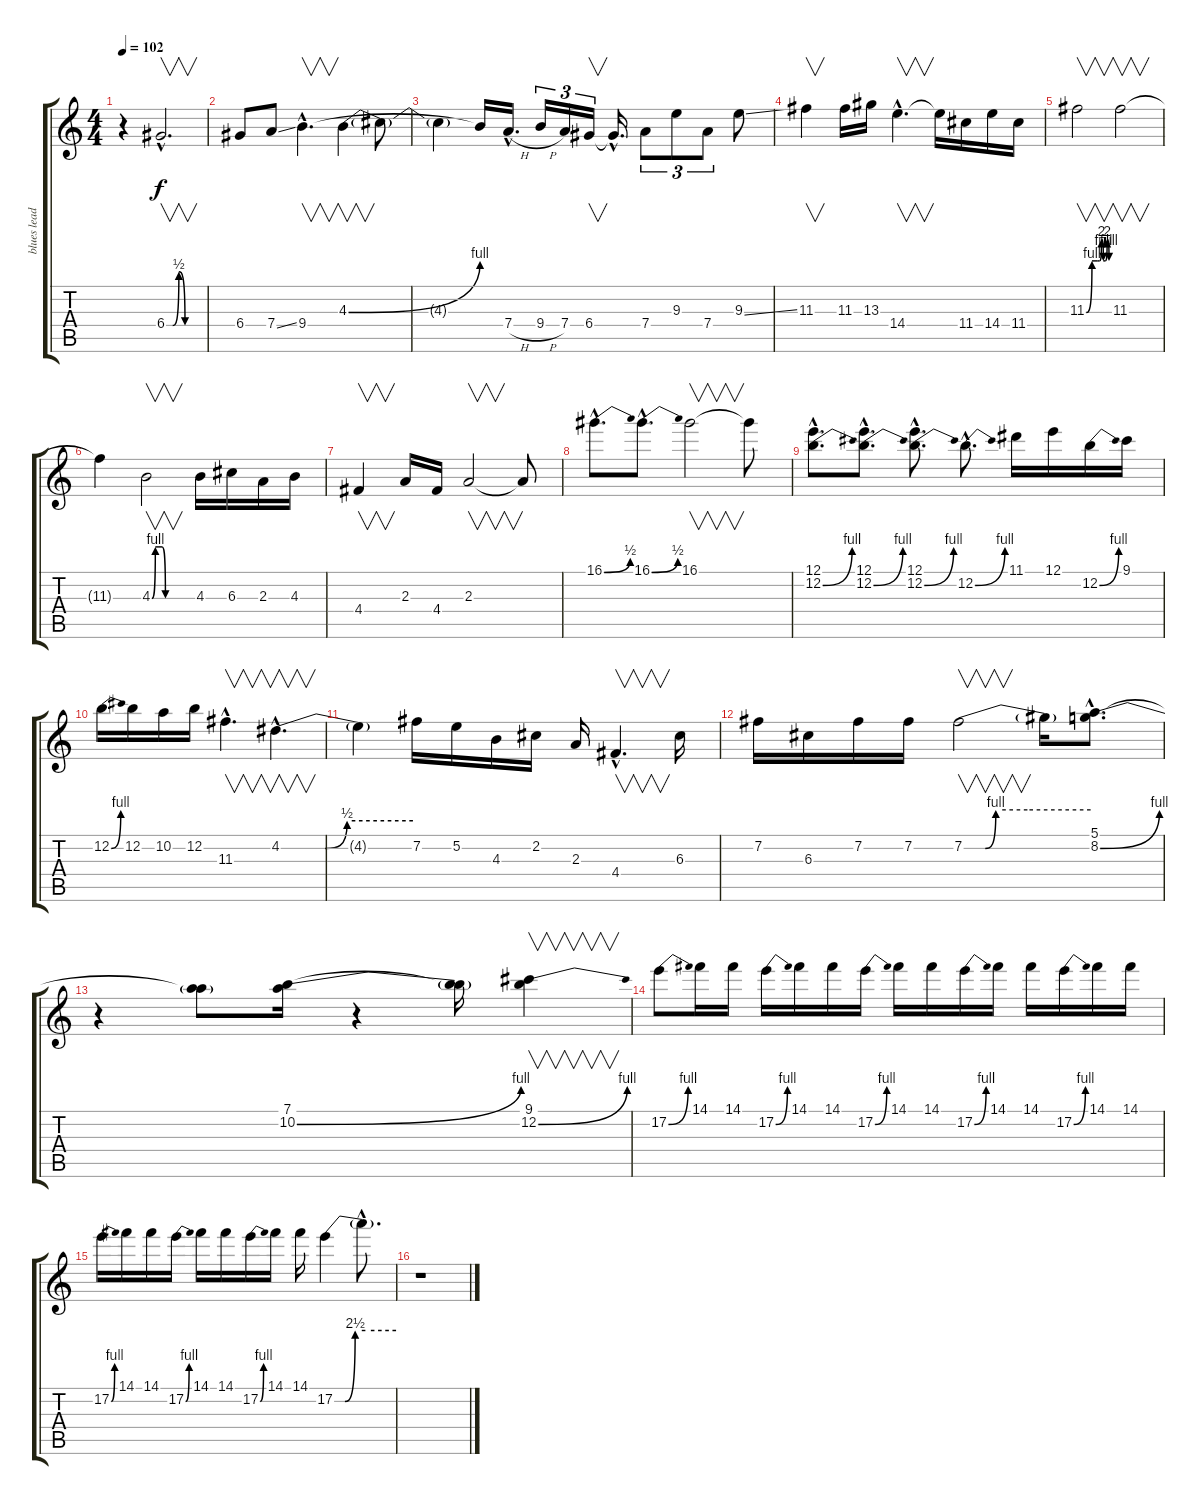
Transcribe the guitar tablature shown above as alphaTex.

\track ("blues lead" "blues lead") {instrument distortionguitar}
\staff {score tabs}
\tuning (E4 B3 G3 D3 A2 E2) {hide}
\ts (4 4)
\tempo 102
\clef g2
\ks c
r.4{dy f} 6.4{be (custom 0 0 10 0 20 2 30 0 35 0 45 0 60 0) hac}.2{v d} |
6.4.8 7.4{ss}.8 9.4{hac}.4{v d} 4.3{be (bend 0 0 60 4)}.4{v} 4.3{t}.8 |
4.3{t}.4 9.4{t}.16 7.4{h hac}.16{d} 9.4{h}.16{tu (3 2)} 7.4.16{tu (3 2)} 6.4.16{v tu (3 2)} 6.4{hac t}.16{d} 7.4.8{tu (3 2)} 9.3.8{tu (3 2)} 7.4.8{tu (3 2)} 9.3{ss}.8 |
11.3.4{v} 11.3.16 13.3.16 14.4{hac}.4{v d} 14.4{t}.16 11.4.16 14.4.16 11.4.16 |
11.3{be (custom 0 0 15 4 30 4 35 4 40 8 45 4 50 4 55 8 60 4)}.2{v} 11.3.2{v} |
11.3{t}.4 4.3{be (custom 0 0 5 4 9 4 15 4 20 0 25 0 45 0 60 0)}.2{v} 4.3.16 6.3.16 2.3.16 4.3.16 |
4.4.4{v} 2.3.16 4.4.16 2.3.2{v} 2.3{t}.8 |
16.1{be (bend 0 0 60 2) hac}.8{d} 16.1{be (bend 0 0 60 2) hac}.8{d} 16.1.2{v} 16.1{t}.8 |
(12.1{hac} 12.2{be (bend 0 0 60 4)}).8{d} (12.1{hac} 12.2{be (bend 0 0 60 4) hac}).8{d} (12.1{hac} 12.2{be (bend 0 0 60 4) hac}).8{d} 12.2{be (bend 0 0 60 4) hac}.8{d} 11.1.16 12.1.16 12.2{be (bend 0 0 60 4)}.16 9.1.16 |
12.2{be (bend 0 0 60 4)}.16 12.2.16 10.2.16 12.2.16 11.3{hac}.4{v d} 4.2{be (custom 0 0 20 0 30 2 60 2) hac}.4{v d} |
4.2{t}.4 7.2.16 5.2.16 4.3.16 2.2.16 2.3.16 4.4{hac}.4{v d} 6.3.16 |
7.2.16 6.3.16 7.2.16 7.2.16 7.2{be (custom 0 0 10 0 15 4 30 4 60 4)}.2{v} 7.2{t}.16 (5.1{hac} 8.2{be (bend 0 0 60 4) hac}).8{d} |
r.4 (5.1{t} 8.2{t}).8{volume 8} (7.1 10.2{be (bend 0 0 60 4)}).16 r.4 (7.1{t} 10.2{t}).16 (9.1 12.2{be (bend 0 0 60 4)}).4{v} |
17.2{be (bend 0 0 60 4)}.8 14.1.16 14.1.16 17.2{be (bend 0 0 60 4)}.16 14.1.16 14.1.16 17.2{be (bend 0 0 60 4)}.16 14.1.16 14.1.16 17.2{be (bend 0 0 60 4)}.16 14.1.16 14.1.16 17.2{be (bend 0 0 60 4)}.16 14.1.16 14.1.16 |
17.2{be (bend 0 0 60 4)}.16{volume 0} 14.1.16 14.1.16 17.2{be (bend 0 0 60 4)}.16 14.1.16 14.1.16 17.2{be (bend 0 0 60 4)}.16 14.1.16 14.1.16 17.2{be (custom 0 0 10 0 20 10 30 10 60 10)}.4 17.2{hac t}.8{d} |
r.1
